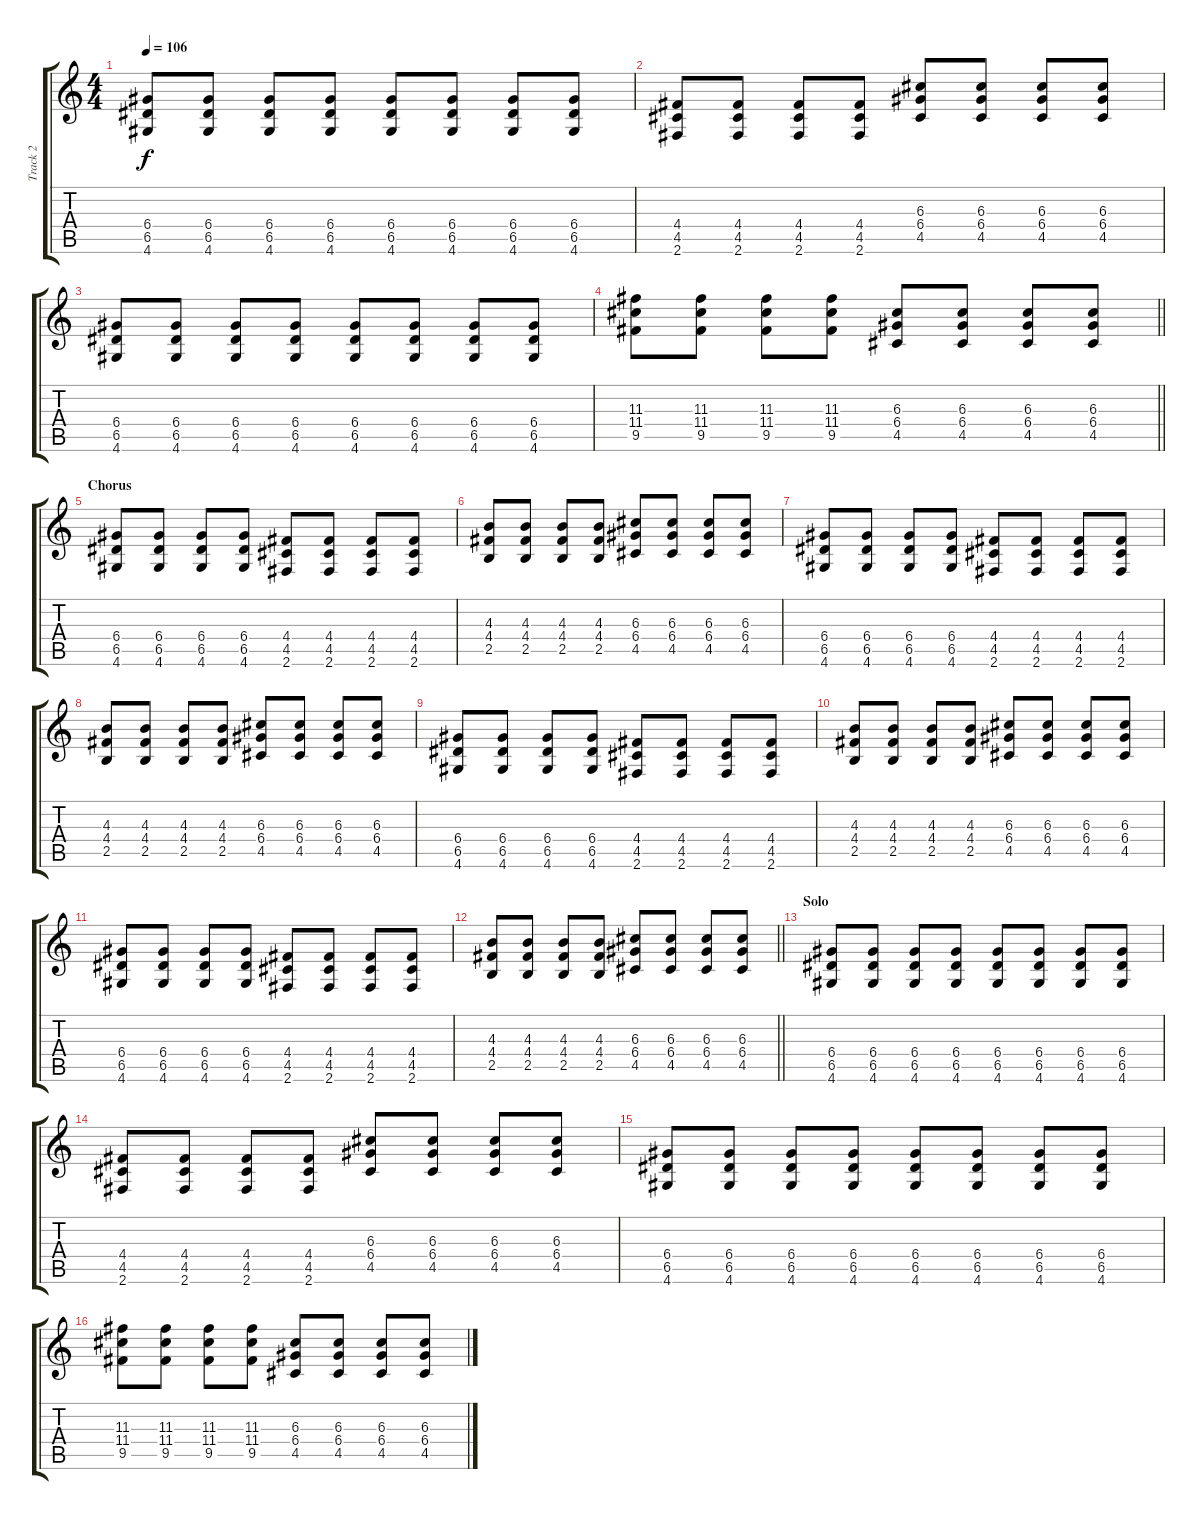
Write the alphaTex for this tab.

\track ("Track 2" "Track 2") {instrument acousticguitarsteel}
\staff {score tabs}
\tuning (E4 B3 G3 D3 A2 E2) {hide}
\ts (4 4)
\tempo 106
\clef g2
\ks c
(6.4 6.5 4.6).8{dy f} (6.4 6.5 4.6).8 (6.4 6.5 4.6).8 (6.4 6.5 4.6).8 (6.4 6.5 4.6).8 (6.4 6.5 4.6).8 (6.4 6.5 4.6).8 (6.4 6.5 4.6).8 |
(4.4 4.5 2.6).8 (4.4 4.5 2.6).8 (4.4 4.5 2.6).8 (4.4 4.5 2.6).8 (6.3 6.4 4.5).8 (6.3 6.4 4.5).8 (6.3 6.4 4.5).8 (6.3 6.4 4.5).8 |
(6.4 6.5 4.6).8 (6.4 6.5 4.6).8 (6.4 6.5 4.6).8 (6.4 6.5 4.6).8 (6.4 6.5 4.6).8 (6.4 6.5 4.6).8 (6.4 6.5 4.6).8 (6.4 6.5 4.6).8 |
\barLineRight lightlight
(11.3 11.4 9.5).8 (11.3 11.4 9.5).8 (11.3 11.4 9.5).8 (11.3 11.4 9.5).8 (6.3 6.4 4.5).8 (6.3 6.4 4.5).8 (6.3 6.4 4.5).8 (6.3 6.4 4.5).8 |
\section ("" "Chorus")
(6.4 6.5 4.6).8 (6.4 6.5 4.6).8 (6.4 6.5 4.6).8 (6.4 6.5 4.6).8 (4.4 4.5 2.6).8 (4.4 4.5 2.6).8 (4.4 4.5 2.6).8 (4.4 4.5 2.6).8 |
(4.3 4.4 2.5).8 (4.3 4.4 2.5).8 (4.3 4.4 2.5).8 (4.3 4.4 2.5).8 (6.3 6.4 4.5).8 (6.3 6.4 4.5).8 (6.3 6.4 4.5).8 (6.3 6.4 4.5).8 |
(6.4 6.5 4.6).8 (6.4 6.5 4.6).8 (6.4 6.5 4.6).8 (6.4 6.5 4.6).8 (4.4 4.5 2.6).8 (4.4 4.5 2.6).8 (4.4 4.5 2.6).8 (4.4 4.5 2.6).8 |
(4.3 4.4 2.5).8 (4.3 4.4 2.5).8 (4.3 4.4 2.5).8 (4.3 4.4 2.5).8 (6.3 6.4 4.5).8 (6.3 6.4 4.5).8 (6.3 6.4 4.5).8 (6.3 6.4 4.5).8 |
(6.4 6.5 4.6).8 (6.4 6.5 4.6).8 (6.4 6.5 4.6).8 (6.4 6.5 4.6).8 (4.4 4.5 2.6).8 (4.4 4.5 2.6).8 (4.4 4.5 2.6).8 (4.4 4.5 2.6).8 |
(4.3 4.4 2.5).8 (4.3 4.4 2.5).8 (4.3 4.4 2.5).8 (4.3 4.4 2.5).8 (6.3 6.4 4.5).8 (6.3 6.4 4.5).8 (6.3 6.4 4.5).8 (6.3 6.4 4.5).8 |
(6.4 6.5 4.6).8 (6.4 6.5 4.6).8 (6.4 6.5 4.6).8 (6.4 6.5 4.6).8 (4.4 4.5 2.6).8 (4.4 4.5 2.6).8 (4.4 4.5 2.6).8 (4.4 4.5 2.6).8 |
\barLineRight lightlight
(4.3 4.4 2.5).8 (4.3 4.4 2.5).8 (4.3 4.4 2.5).8 (4.3 4.4 2.5).8 (6.3 6.4 4.5).8 (6.3 6.4 4.5).8 (6.3 6.4 4.5).8 (6.3 6.4 4.5).8 |
\section ("" "Solo")
(6.4 6.5 4.6).8 (6.4 6.5 4.6).8 (6.4 6.5 4.6).8 (6.4 6.5 4.6).8 (6.4 6.5 4.6).8 (6.4 6.5 4.6).8 (6.4 6.5 4.6).8 (6.4 6.5 4.6).8 |
(4.4 4.5 2.6).8 (4.4 4.5 2.6).8 (4.4 4.5 2.6).8 (4.4 4.5 2.6).8 (6.3 6.4 4.5).8 (6.3 6.4 4.5).8 (6.3 6.4 4.5).8 (6.3 6.4 4.5).8 |
(6.4 6.5 4.6).8 (6.4 6.5 4.6).8 (6.4 6.5 4.6).8 (6.4 6.5 4.6).8 (6.4 6.5 4.6).8 (6.4 6.5 4.6).8 (6.4 6.5 4.6).8 (6.4 6.5 4.6).8 |
(11.3 11.4 9.5).8 (11.3 11.4 9.5).8 (11.3 11.4 9.5).8 (11.3 11.4 9.5).8 (6.3 6.4 4.5).8 (6.3 6.4 4.5).8 (6.3 6.4 4.5).8 (6.3 6.4 4.5).8
